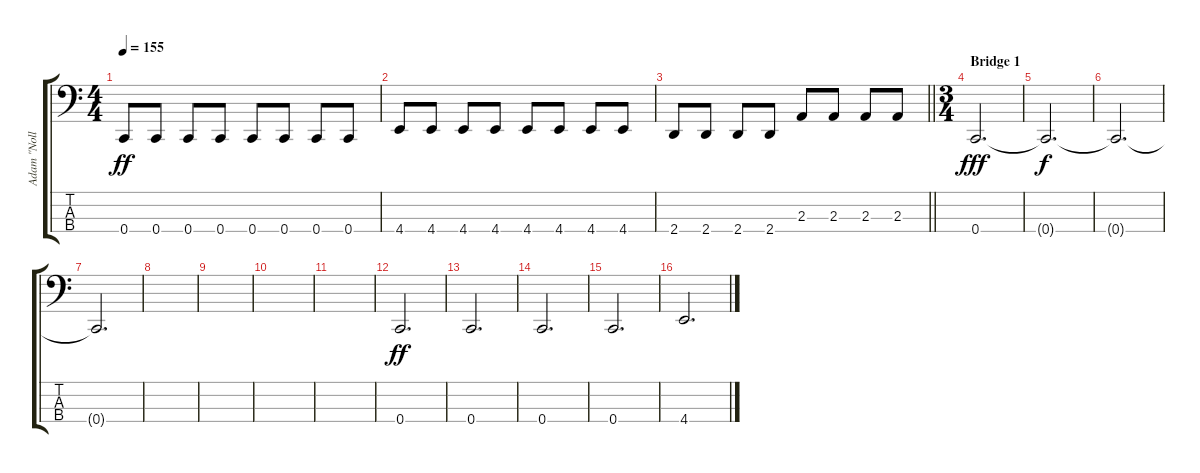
\track ("Adam \"Nolly\" Getgood - Bass" "Adam \"Noll") {instrument electricbassfinger}
\staff {score tabs}
\tuning (F2 C2 G1 C1) {hide}
\ts (4 4)
\tempo 155
\clef f4
\ks c
0.4.8{dy ff} 0.4.8 0.4.8 0.4.8 0.4.8 0.4.8 0.4.8 0.4.8 |
4.4.8 4.4.8 4.4.8 4.4.8 4.4.8 4.4.8 4.4.8 4.4.8 |
\barLineRight lightlight
2.4.8 2.4.8 2.4.8 2.4.8 2.3.8 2.3.8 2.3.8 2.3.8 |
\ts (3 4)
\section ("" "Bridge 1")
0.4.2{d dy fff volume 0} |
0.4{t}.2{d dy f} |
0.4{t}.2{d} |
0.4{t}.2{d} |
|
|
|
|
0.4.2{d dy ff volume 16} |
0.4.2{d} |
0.4.2{d} |
0.4.2{d} |
4.4.2{d}
